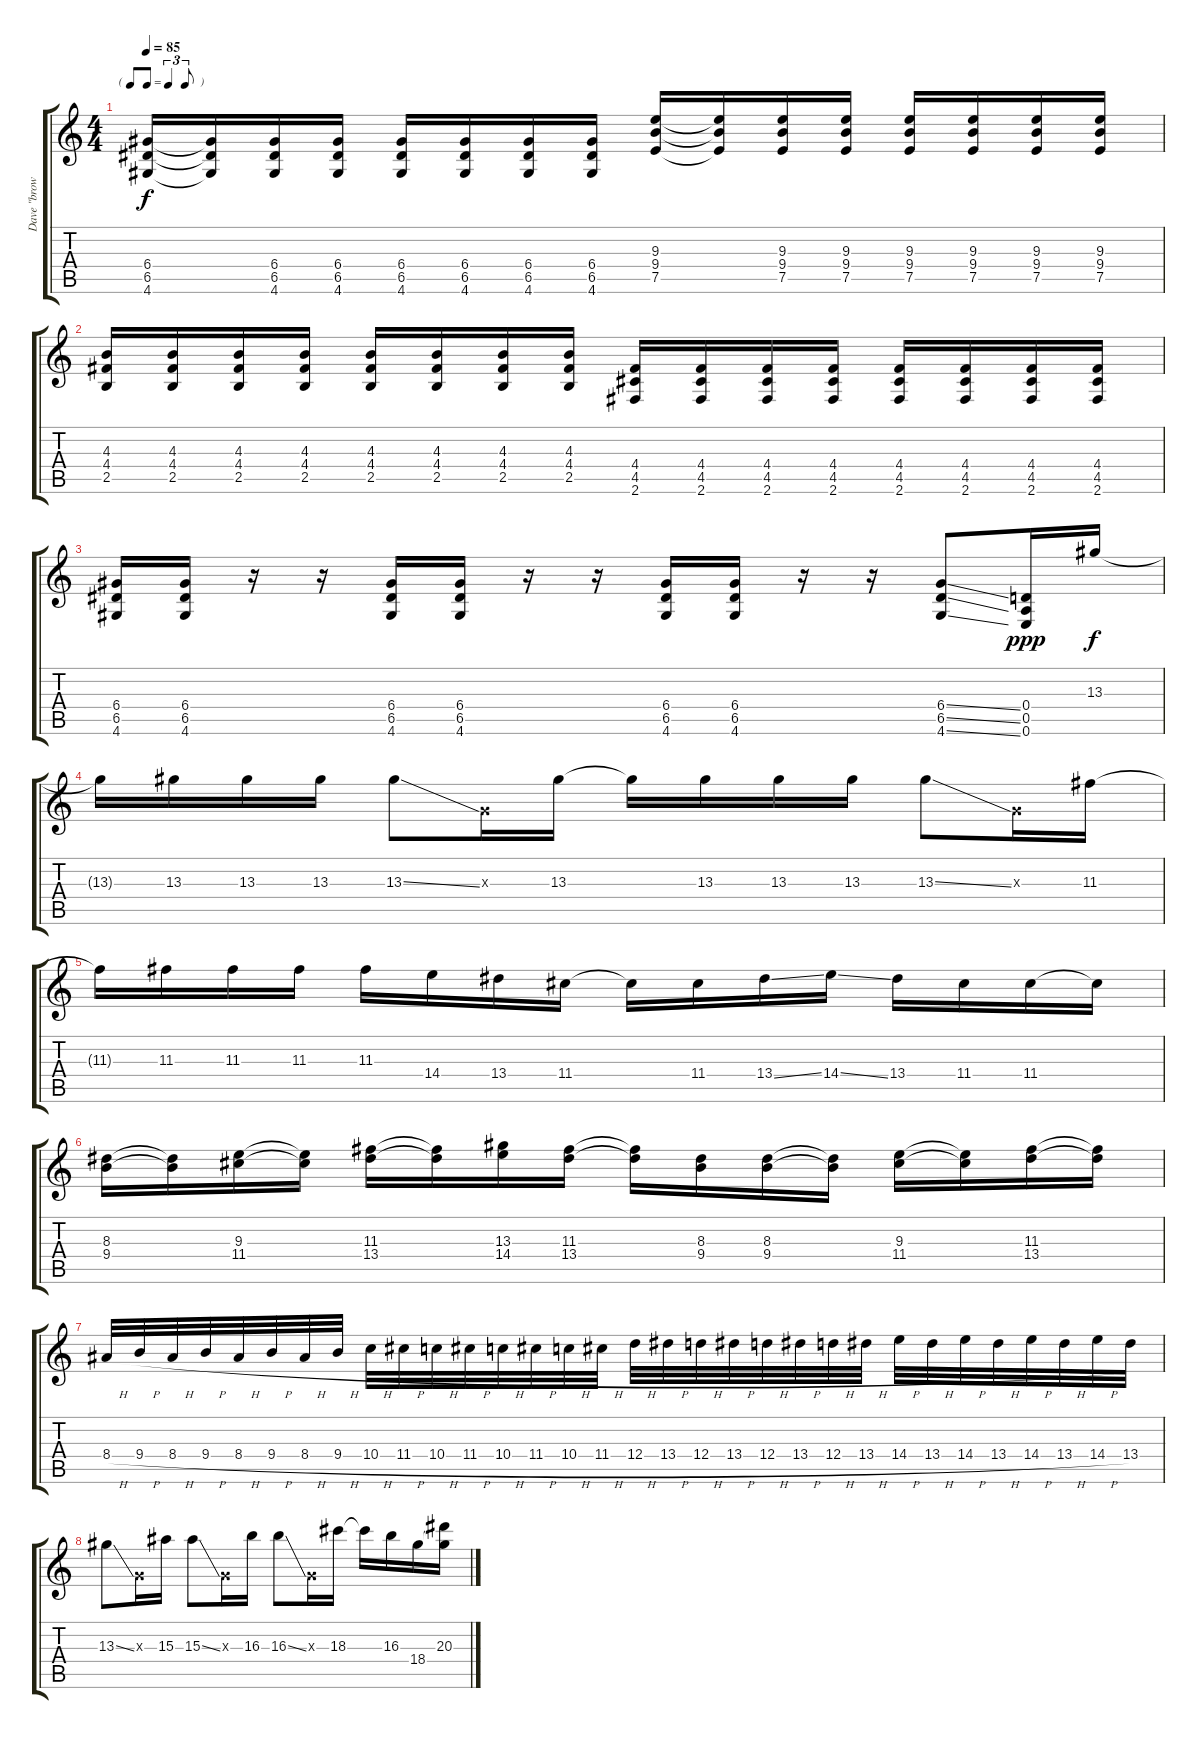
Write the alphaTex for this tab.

\track ("Dave \"brown sound\" Baksh" "Dave \"brow") {instrument distortionguitar}
\staff {score tabs}
\tuning (E4 B3 G3 D3 A2 E2) {hide}
\ts (4 4)
\tf triplet8th
\tempo 85
\clef g2
\ks c
(6.4 6.5 4.6).16{dy f} (6.4{t} 6.5{t} 4.6{t}).16 (6.4 6.5 4.6).16 (6.4 6.5 4.6).16 (6.4 6.5 4.6).16 (6.4 6.5 4.6).16 (6.4 6.5 4.6).16 (6.4 6.5 4.6).16 (9.3 9.4 7.5).16 (9.3{t} 9.4{t} 7.5{t}).16 (9.3 9.4 7.5).16 (9.3 9.4 7.5).16 (9.3 9.4 7.5).16 (9.3 9.4 7.5).16 (9.3 9.4 7.5).16 (9.3 9.4 7.5).16 |
(4.3 4.4 2.5).16 (4.3 4.4 2.5).16 (4.3 4.4 2.5).16 (4.3 4.4 2.5).16 (4.3 4.4 2.5).16 (4.3 4.4 2.5).16 (4.3 4.4 2.5).16 (4.3 4.4 2.5).16 (4.4 4.5 2.6).16 (4.4 4.5 2.6).16 (4.4 4.5 2.6).16 (4.4 4.5 2.6).16 (4.4 4.5 2.6).16 (4.4 4.5 2.6).16 (4.4 4.5 2.6).16 (4.4 4.5 2.6).16 |
(6.4 6.5 4.6).16 (6.4 6.5 4.6).16 r.16 r.16 (6.4 6.5 4.6).16 (6.4 6.5 4.6).16 r.16 r.16 (6.4 6.5 4.6).16 (6.4 6.5 4.6).16 r.16 r.16 (6.4{ss} 6.5{ss} 4.6{ss}).8 (0.4 0.5 0.6).16{dy ppp} 13.3.16{dy f} |
13.3{t}.16 13.3.16 13.3.16 13.3.16 13.3{ss}.8 0.3{x}.16 13.3.16 13.3{t}.16 13.3.16 13.3.16 13.3.16 13.3{ss}.8 0.3{x}.16 11.3.16 |
11.3{t}.16 11.3.16 11.3.16 11.3.16 11.3.16 14.4.16 13.4.16 11.4.16 11.4{t}.16 11.4.16 13.4{ss}.16 14.4{ss}.16 13.4.16 11.4.16 11.4.16 11.4{t}.16 |
(8.3 9.4).16 (8.3{t} 9.4{t}).16 (9.3 11.4).16 (9.3{t} 11.4{t}).16 (11.3 13.4).16 (11.3{t} 13.4{t}).16 (13.3 14.4).16 (11.3 13.4).16 (11.3{t} 13.4{t}).16 (8.3 9.4).16 (8.3 9.4).16 (8.3{t} 9.4{t}).16 (9.3 11.4).16 (9.3{t} 11.4{t}).16 (11.3 13.4).16 (11.3{t} 13.4{t}).16 |
8.4{h}.32 9.4{h}.32 8.4{h}.32 9.4{h}.32 8.4{h}.32 9.4{h}.32 8.4{h}.32 9.4{h}.32 10.4{h}.32 11.4{h}.32 10.4{h}.32 11.4{h}.32 10.4{h}.32 11.4{h}.32 10.4{h}.32 11.4{h}.32 12.4{h}.32 13.4{h}.32 12.4{h}.32 13.4{h}.32 12.4{h}.32 13.4{h}.32 12.4{h}.32 13.4{h}.32 14.4{h}.32 13.4{h}.32 14.4{h}.32 13.4{h}.32 14.4{h}.32 13.4{h}.32 14.4{h}.32 13.4.32 |
13.3{ss}.8 0.3{x}.16 15.3.16 15.3{ss}.8 0.3{x}.16 16.3.16 16.3{ss}.8 0.3{x}.16 18.3.16 18.3{t}.16 16.3.16 18.4.16 (20.3 18.4{t}).16
